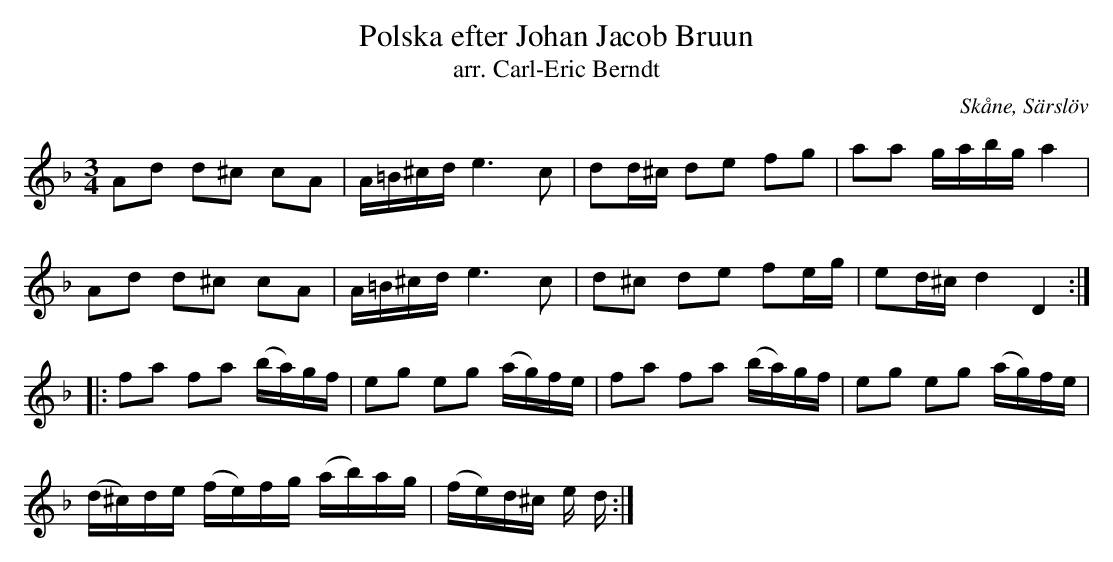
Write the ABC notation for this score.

X:1
T:Polska efter Johan Jacob Bruun
T:arr. Carl-Eric Berndt
O:Skåne, Särslöv
M:3/4
L:1/8
K:Dm
V:1
Ad d^c cA | A/=B/^c/d/ e2>c2 | dd/^c/ de fg | aa g/a/b/g/ a2 |
Ad d^c cA | A/=B/^c/d/ e2>c2 | d^c de fe/g/ | ed/^c/ d2 D2 ::
fa fa (b/a/)g/f/ | eg eg (a/g/)f/e/ | fa fa (b/a/)g/f/ | eg eg (a/g/)f/e/ |
(d/^c/)d/e/ (f/e/)f/g/ (a/b/)a/g/ | (f/e/)d/^c/ e/2 d/2 :|
V:2
V:3
